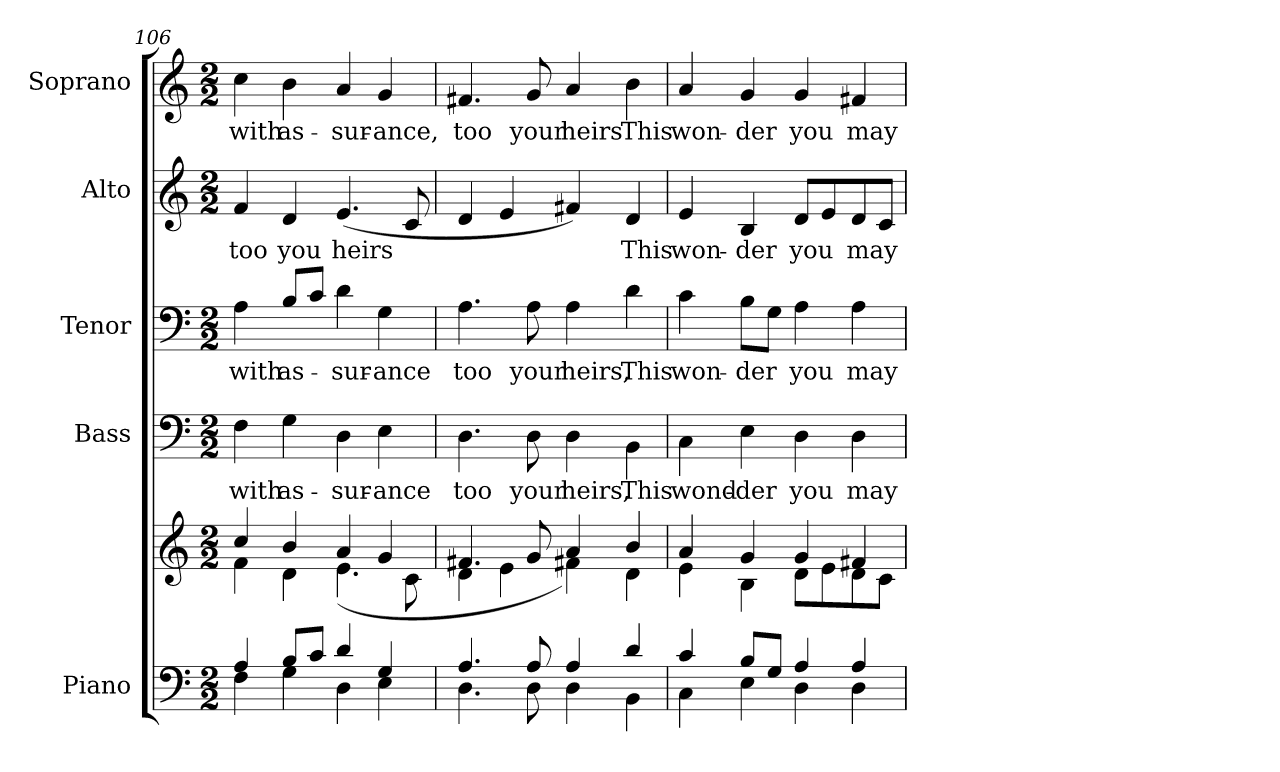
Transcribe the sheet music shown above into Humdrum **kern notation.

**kern	**kern	**kern	**text	**kern	**text	**kern	**text	**kern	**text
*part5	*part5	*part4	*part4	*part3	*part3	*part2	*part2	*part1	*part1
*staff6	*staff5	*staff4	*staff4	*staff3	*staff3	*staff2	*staff2	*staff1	*staff1
*I"Piano	*	*I"Bass	*	*I"Tenor	*	*I"Alto	*	*I"Soprano	*
*I'Pno.	*	*I'B.	*	*I'T.	*	*I'A.	*	*I'S.	*
!!LO:PB:g=z
*clefF4	*clefG2	*clefF4	*	*clefF4	*	*clefG2	*	*clefG2	*
*k[]	*k[]	*k[]	*	*k[]	*	*k[]	*	*k[]	*
*C:	*C:	*C:	*	*C:	*	*C:	*	*C:	*
*M2/2	*M2/2	*M2/2	*	*M2/2	*	*M2/2	*	*M2/2	*
=106	=106	=106	=106	=106	=106	=106	=106	=106	=106
*^	*^	*	*	*	*	*	*	*	*
!	!	!	!	!	!LO:LY:b:color=#000000	!	!	!	!	!	!
!	!	!	!	!	!	!	!LO:LY:b:color=#000000	!	!	!	!
!	!	!	!	!	!	!	!	!	!LO:LY:b:color=#000000	!	!
!	!	!	!	!	!	!	!	!	!	!	!LO:LY:b:color=#000000
4Ai/	4Fi\	4cci/	4fi\	4Fi\	with	4Ai\	with	4fi/	too	4cci\	with
!	!	!	!	!	!LO:LY:b:color=#000000	!	!	!	!	!	!
!	!	!	!	!	!	!	!LO:LY:b:color=#000000	!	!	!	!
!	!	!	!	!	!	!	!	!	!LO:LY:b:color=#000000	!	!
!	!	!	!	!	!	!	!	!	!	!	!LO:LY:b:color=#000000
8Bi/L	4Gi\	4bi/	4di\	4Gi\	as-	8Bi/L	as-	4di/	you	4bi\	as-
8ci/J	.	.	.	.	.	8ci/J	.	.	.	.	.
!	!	!	!	!	!LO:LY:b:color=#000000	!	!	!	!	!	!
!	!	!	!	!	!	!	!LO:LY:b:color=#000000	!	!	!	!
!	!	!	!	!	!	!	!	!	!LO:LY:b:color=#000000	!	!
!	!	!	!	!	!	!	!	!	!	!	!LO:LY:b:color=#000000
4di/	4Di\	4ai/	(4.ei\	4Di\	-sur-	4di\	-sur-	(4.ei/	heirs	4ai/	-sur-
!	!	!	!	!	!LO:LY:b:color=#000000	!	!	!	!	!	!
!	!	!	!	!	!	!	!LO:LY:b:color=#000000	!	!	!	!
!	!	!	!	!	!	!	!	!	!	!	!LO:LY:b:color=#000000
4Gi/	4Ei\	4gi/	.	4Ei\	-ance	4Gi\	-ance	.	.	4gi/	-ance,
.	.	.	8ci\	.	.	.	.	8ci/	.	.	.
=107	=107	=107	=107	=107	=107	=107	=107	=107	=107	=107	=107
!	!	!	!	!	!LO:LY:b:color=#000000	!	!	!	!	!	!
!	!	!	!	!	!	!	!LO:LY:b:color=#000000	!	!	!	!
!	!	!	!	!	!	!	!	!	!	!	!LO:LY:b:color=#000000
4.Ai/	4.Di\	4.f#Xi/	4di\	4.Di\	too	4.Ai\	too	4di/	.	4.f#Xi/	too
.	.	.	4ei\	.	.	.	.	4ei/	.	.	.
!	!	!	!	!	!LO:LY:b:color=#000000	!	!	!	!	!	!
!	!	!	!	!	!	!	!LO:LY:b:color=#000000	!	!	!	!
!	!	!	!	!	!	!	!	!	!	!	!LO:LY:b:color=#000000
8Ai/	8Di\	8gi/	.	8Di\	your	8Ai\	your	.	.	8gi/	your
!	!	!	!	!	!LO:LY:b:color=#000000	!	!	!	!	!	!
!	!	!	!	!	!	!	!LO:LY:b:color=#000000	!	!	!	!
!	!	!	!	!	!	!	!	!	!	!	!LO:LY:b:color=#000000
4Ai/	4Di\	4ai/	4f#Xi\)	4Di\	heirs,	4Ai\	heirs,	4f#Xi/)	.	4ai/	heirs
!	!	!	!	!	!LO:LY:b:color=#000000	!	!	!	!	!	!
!	!	!	!	!	!	!	!LO:LY:b:color=#000000	!	!	!	!
!	!	!	!	!	!	!	!	!	!LO:LY:b:color=#000000	!	!
!	!	!	!	!	!	!	!	!	!	!	!LO:LY:b:color=#000000
4di/	4BBi\	4bi/	4di\	4BBi\	This	4di\	This	4di/	This	4bi\	This
!!LO:PB:g=z
=108	=108	=108	=108	=108	=108	=108	=108	=108	=108	=108	=108
!	!	!	!	!	!LO:LY:b:color=#000000	!	!	!	!	!	!
!	!	!	!	!	!	!	!LO:LY:b:color=#000000	!	!	!	!
!	!	!	!	!	!	!	!	!	!LO:LY:b:color=#000000	!	!
!	!	!	!	!	!	!	!	!	!	!	!LO:LY:b:color=#000000
4ci/	4Ci\	4ai/	4ei\	4Ci\	wond-	4ci\	won-	4ei/	won-	4ai/	won-
!	!	!	!	!	!LO:LY:b:color=#000000	!	!	!	!	!	!
!	!	!	!	!	!	!	!LO:LY:b:color=#000000	!	!	!	!
!	!	!	!	!	!	!	!	!	!LO:LY:b:color=#000000	!	!
!	!	!	!	!	!	!	!	!	!	!	!LO:LY:b:color=#000000
8Bi/L	4Ei\	4gi/	4Bi\	4Ei\	-der	8Bi\L	-der	4Bi/	-der	4gi/	-der
8Gi/J	.	.	.	.	.	8Gi\J	.	.	.	.	.
!	!	!	!	!	!LO:LY:b:color=#000000	!	!	!	!	!	!
!	!	!	!	!	!	!	!LO:LY:b:color=#000000	!	!	!	!
!	!	!	!	!	!	!	!	!	!LO:LY:b:color=#000000	!	!
!	!	!	!	!	!	!	!	!	!	!	!LO:LY:b:color=#000000
4Ai/	4Di\	4gi/	8di\L	4Di\	you	4Ai\	you	8di/L	you	4gi/	you
.	.	.	8ei\	.	.	.	.	8ei/	.	.	.
!	!	!	!	!	!LO:LY:b:color=#000000	!	!	!	!	!	!
!	!	!	!	!	!	!	!LO:LY:b:color=#000000	!	!	!	!
!	!	!	!	!	!	!	!	!	!LO:LY:b:color=#000000	!	!
!	!	!	!	!	!	!	!	!	!	!	!LO:LY:b:color=#000000
4Ai/	4Di\	4f#Xi/	8di\	4Di\	may	4Ai\	may	8di/	may	4f#Xi/	may
.	.	.	8ci\J	.	.	.	.	8ci/J	.	.	.
*v	*v	*	*	*	*	*	*	*	*	*	*
*	*v	*v	*	*	*	*	*	*	*	*
=	=	=	=	=	=	=	=	=	=
*-	*-	*-	*-	*-	*-	*-	*-	*-	*-
